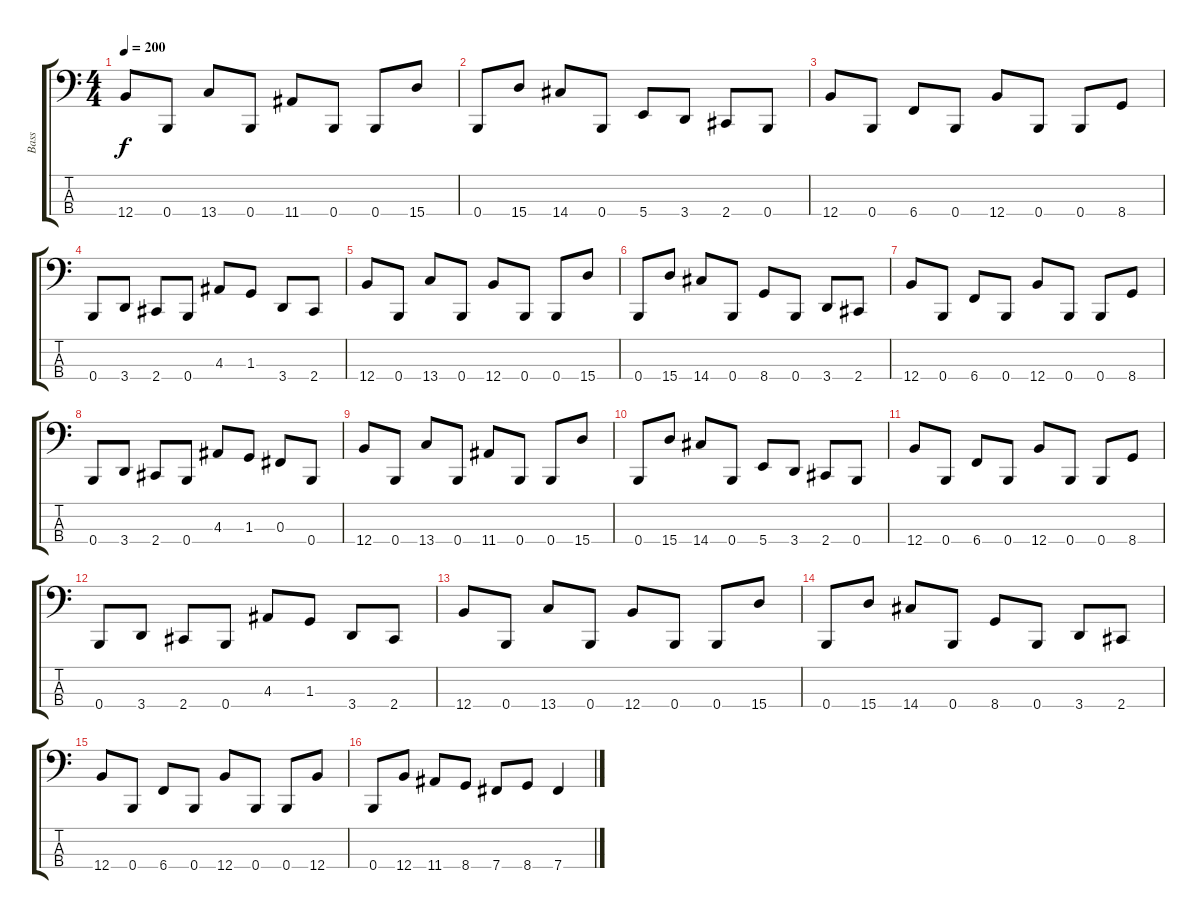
\track ("Bass" "Bass") {instrument electricbassfinger}
\staff {score tabs}
\tuning (E2 B1 Gb1 B0) {hide}
\ts (4 4)
\tempo 200
\clef f4
\ks c
12.4.8{dy f} 0.4.8 13.4.8 0.4.8 11.4.8 0.4.8 0.4.8 15.4.8 |
0.4.8 15.4.8 14.4.8 0.4.8 5.4.8 3.4.8 2.4.8 0.4.8 |
12.4.8 0.4.8 6.4.8 0.4.8 12.4.8 0.4.8 0.4.8 8.4.8 |
0.4.8 3.4.8 2.4.8 0.4.8 4.3.8 1.3.8 3.4.8 2.4.8 |
12.4.8 0.4.8 13.4.8 0.4.8 12.4.8 0.4.8 0.4.8 15.4.8 |
0.4.8 15.4.8 14.4.8 0.4.8 8.4.8 0.4.8 3.4.8 2.4.8 |
12.4.8 0.4.8 6.4.8 0.4.8 12.4.8 0.4.8 0.4.8 8.4.8 |
0.4.8 3.4.8 2.4.8 0.4.8 4.3.8 1.3.8 0.3.8 0.4.8 |
12.4.8 0.4.8 13.4.8 0.4.8 11.4.8 0.4.8 0.4.8 15.4.8 |
0.4.8 15.4.8 14.4.8 0.4.8 5.4.8 3.4.8 2.4.8 0.4.8 |
12.4.8 0.4.8 6.4.8 0.4.8 12.4.8 0.4.8 0.4.8 8.4.8 |
0.4.8 3.4.8 2.4.8 0.4.8 4.3.8 1.3.8 3.4.8 2.4.8 |
12.4.8 0.4.8 13.4.8 0.4.8 12.4.8 0.4.8 0.4.8 15.4.8 |
0.4.8 15.4.8 14.4.8 0.4.8 8.4.8 0.4.8 3.4.8 2.4.8 |
12.4.8 0.4.8 6.4.8 0.4.8 12.4.8 0.4.8 0.4.8 12.4.8 |
0.4.8 12.4.8 11.4.8 8.4.8 7.4.8 8.4.8 7.4.4
